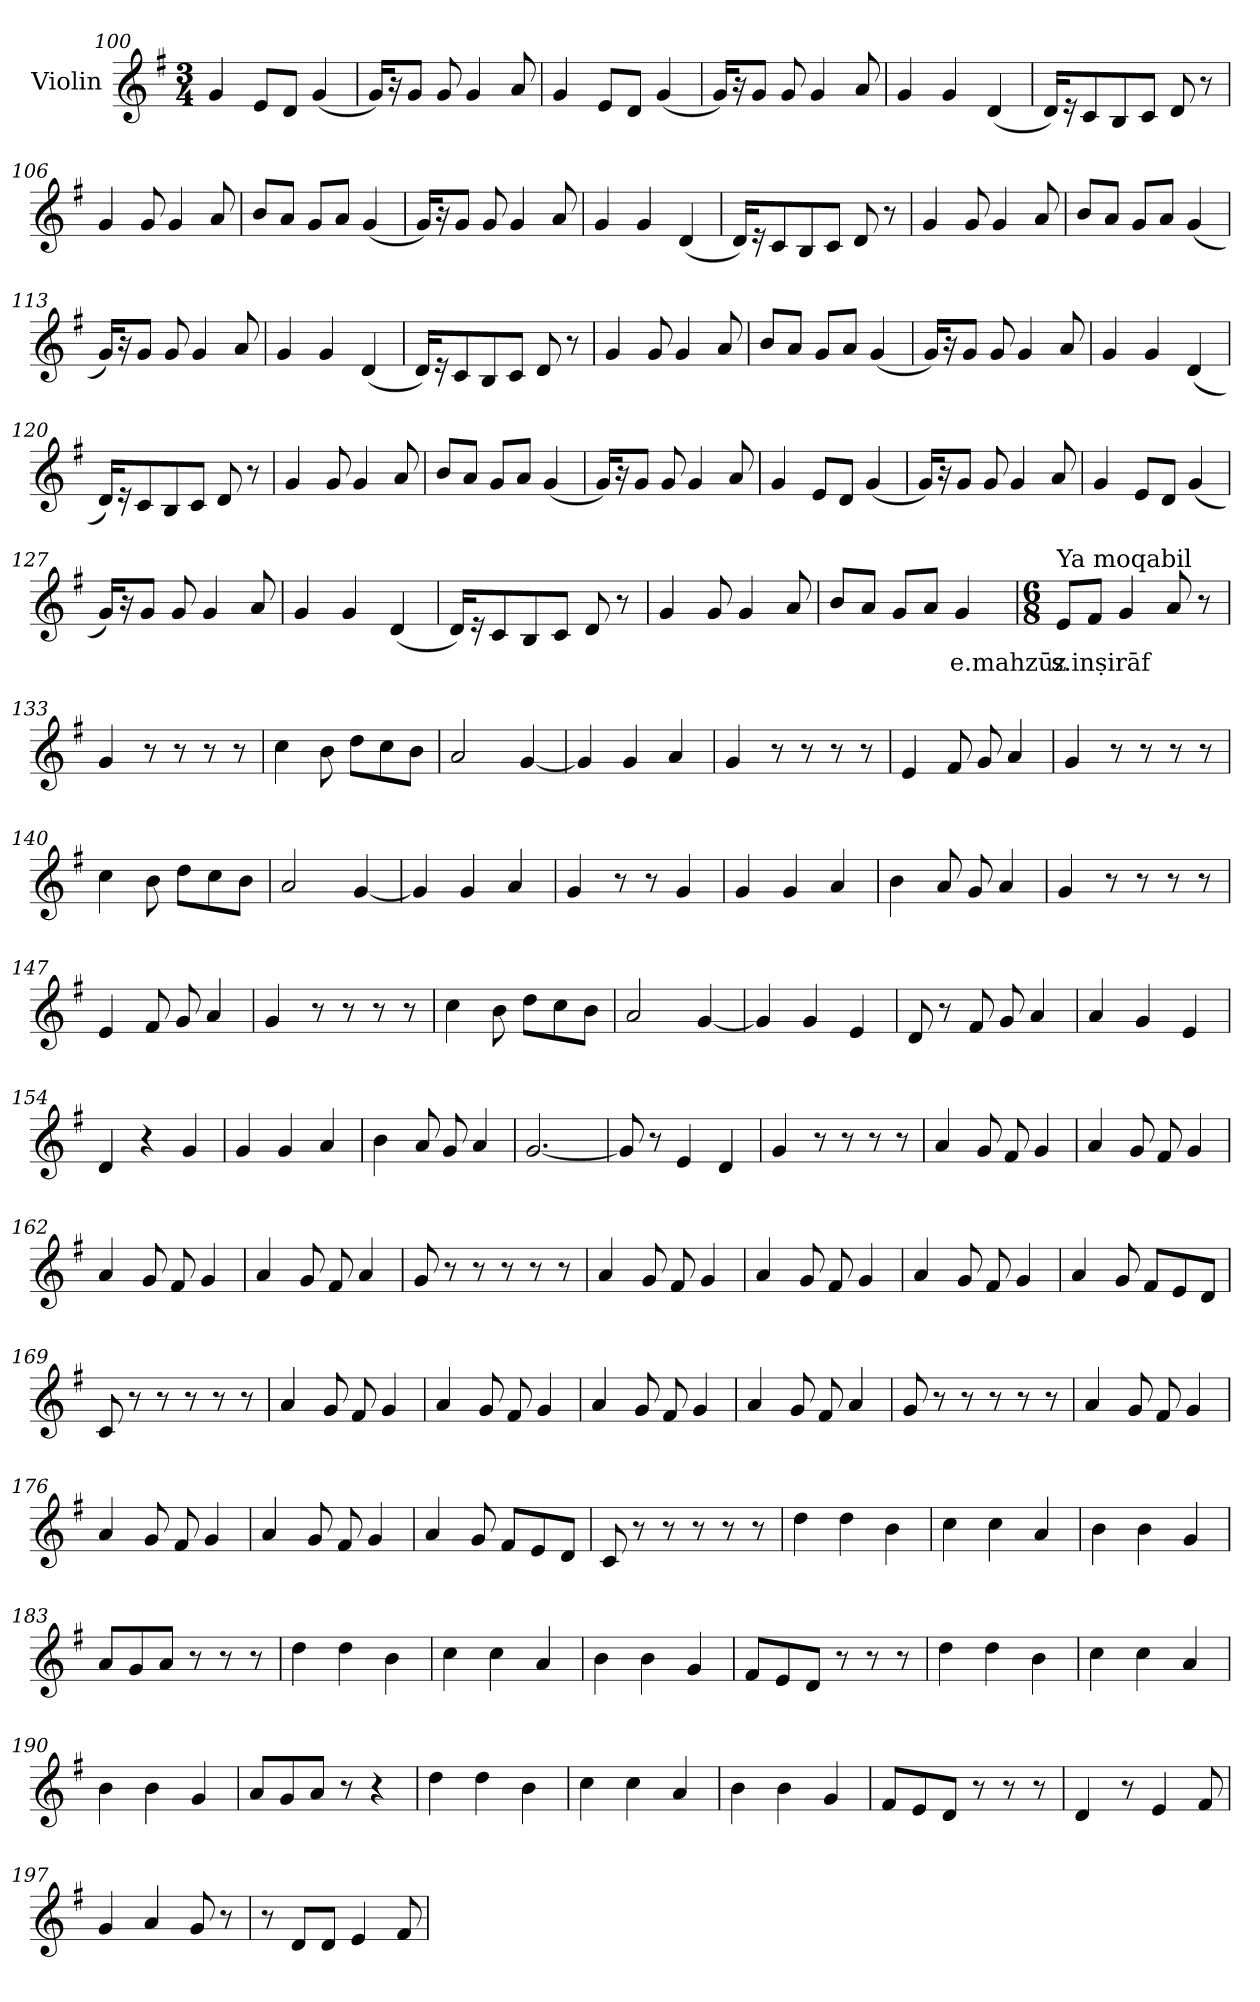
**kern	**text
*part1	*part1
*staff1	*staff1
*I"Violin	*
*clefG2	*
*k[f#]	*
*G:	*
*M3/4	*
=100	=100
4g/	.
8e/L	.
8d/J	.
(<4g/	.
=101	=101
16g/KL)	.
16r	.
8g/J	.
8g/	.
4g/	.
8a/	.
!!LO:LB:g=z
=102	=102
4g/	.
8e/L	.
8d/J	.
(<4g/	.
=103	=103
16g/KL)	.
16r	.
8g/J	.
8g/	.
4g/	.
8a/	.
=104	=104
4g/	.
4g/	.
(<4d/	.
=105	=105
16d/KL)	.
16r	.
8c/	.
8B/	.
8c/J	.
8d/	.
8r	.
=106	=106
4g/	.
8g/	.
4g/	.
8a/	.
=107	=107
8b/L	.
8a/J	.
8g/L	.
8a/J	.
(<4g/	.
!!LO:LB:g=z
=108	=108
16g/KL)	.
16r	.
8g/J	.
8g/	.
4g/	.
8a/	.
=109	=109
4g/	.
4g/	.
(<4d/	.
=110	=110
16d/KL)	.
16r	.
8c/	.
8B/	.
8c/J	.
8d/	.
8r	.
=111	=111
4g/	.
8g/	.
4g/	.
8a/	.
=112	=112
8b/L	.
8a/J	.
8g/L	.
8a/J	.
(<4g/	.
=113	=113
16g/KL)	.
16r	.
8g/J	.
8g/	.
4g/	.
8a/	.
!!LO:LB:g=z
=114	=114
4g/	.
4g/	.
(<4d/	.
=115	=115
16d/KL)	.
16r	.
8c/	.
8B/	.
8c/J	.
8d/	.
8r	.
=116	=116
4g/	.
8g/	.
4g/	.
8a/	.
=117	=117
8b/L	.
8a/J	.
8g/L	.
8a/J	.
(<4g/	.
=118	=118
16g/KL)	.
16r	.
8g/J	.
8g/	.
4g/	.
8a/	.
=119	=119
4g/	.
4g/	.
(<4d/	.
!!LO:LB:g=z
=120	=120
16d/KL)	.
16r	.
8c/	.
8B/	.
8c/J	.
8d/	.
8r	.
=121	=121
4g/	.
8g/	.
4g/	.
8a/	.
=122	=122
8b/L	.
8a/J	.
8g/L	.
8a/J	.
(<4g/	.
=123	=123
16g/KL)	.
16r	.
8g/J	.
8g/	.
4g/	.
8a/	.
=124	=124
4g/	.
8e/L	.
8d/J	.
(<4g/	.
=125	=125
16g/KL)	.
16r	.
8g/J	.
8g/	.
4g/	.
8a/	.
!!LO:LB:g=z
=126	=126
4g/	.
8e/L	.
8d/J	.
(<4g/	.
=127	=127
16g/KL)	.
16r	.
8g/J	.
8g/	.
4g/	.
8a/	.
=128	=128
4g/	.
4g/	.
(<4d/	.
=129	=129
16d/KL)	.
16r	.
8c/	.
8B/	.
8c/J	.
8d/	.
8r	.
=130	=130
4g/	.
8g/	.
4g/	.
8a/	.
=131	=131
8b/L	.
8a/J	.
8g/L	.
8a/J	.
!	!LO:LY:b
4g/	e.mahzūz
!!LO:LB:g=z
=132	=132
*M6/8	*
*MM120	*
!LO:TX:a:t=Ya moqabil	!
!	!LO:LY:b
8e/L	s.inṣirāf
8f#/J	.
4g/	.
8a/	.
8r	.
=133	=133
4g/	.
8r	.
8r	.
8r	.
8r	.
=134	=134
4cc\	.
8b\	.
8dd\L	.
8cc\	.
8b\J	.
=135	=135
2a/	.
[4g/	.
=136	=136
4g/]	.
4g/	.
4a/	.
=137	=137
4g/	.
8r	.
8r	.
8r	.
8r	.
!!LO:LB:g=z
=138	=138
4e/	.
8f#/	.
8g/	.
4a/	.
=139	=139
4g/	.
8r	.
8r	.
8r	.
8r	.
=140	=140
4cc\	.
8b\	.
8dd\L	.
8cc\	.
8b\J	.
=141	=141
2a/	.
[4g/	.
=142	=142
4g/]	.
4g/	.
4a/	.
=143	=143
4g/	.
8r	.
8r	.
4g/	.
=144	=144
4g/	.
4g/	.
4a/	.
!!LO:PB:g=z
=145	=145
4b\	.
8a/	.
8g/	.
4a/	.
=146	=146
4g/	.
8r	.
8r	.
8r	.
8r	.
=147	=147
4e/	.
8f#/	.
8g/	.
4a/	.
=148	=148
4g/	.
8r	.
8r	.
8r	.
8r	.
=149	=149
4cc\	.
8b\	.
8dd\L	.
8cc\	.
8b\J	.
=150	=150
2a/	.
[4g/	.
=151	=151
4g/]	.
4g/	.
4e/	.
!!LO:LB:g=z
=152	=152
8d/	.
8r	.
8f#/	.
8g/	.
4a/	.
=153	=153
4a/	.
4g/	.
4e/	.
=154	=154
4d/	.
4r	.
4g/	.
=155	=155
4g/	.
4g/	.
4a/	.
=156	=156
4b\	.
8a/	.
8g/	.
4a/	.
=157	=157
[2.g/	.
=158	=158
8g/]	.
8r	.
4e/	.
4d/	.
!!LO:LB:g=z
=159	=159
4g/	.
8r	.
8r	.
8r	.
8r	.
=160	=160
4a/	.
8g/	.
8f#/	.
4g/	.
=161	=161
4a/	.
8g/	.
8f#/	.
4g/	.
=162	=162
4a/	.
8g/	.
8f#/	.
4g/	.
=163	=163
4a/	.
8g/	.
8f#/	.
4a/	.
=164	=164
8g/	.
8r	.
8r	.
8r	.
8r	.
8r	.
!!LO:LB:g=z
=165	=165
4a/	.
8g/	.
8f#/	.
4g/	.
=166	=166
4a/	.
8g/	.
8f#/	.
4g/	.
=167	=167
4a/	.
8g/	.
8f#/	.
4g/	.
=168	=168
4a/	.
8g/	.
8f#/L	.
8e/	.
8d/J	.
=169	=169
8c/	.
8r	.
8r	.
8r	.
8r	.
8r	.
=170	=170
4a/	.
8g/	.
8f#/	.
4g/	.
!!LO:LB:g=z
=171	=171
4a/	.
8g/	.
8f#/	.
4g/	.
=172	=172
4a/	.
8g/	.
8f#/	.
4g/	.
=173	=173
4a/	.
8g/	.
8f#/	.
4a/	.
=174	=174
8g/	.
8r	.
8r	.
8r	.
8r	.
8r	.
=175	=175
4a/	.
8g/	.
8f#/	.
4g/	.
=176	=176
4a/	.
8g/	.
8f#/	.
4g/	.
!!LO:LB:g=z
=177	=177
4a/	.
8g/	.
8f#/	.
4g/	.
=178	=178
4a/	.
8g/	.
8f#/L	.
8e/	.
8d/J	.
=179	=179
8c/	.
8r	.
8r	.
8r	.
8r	.
8r	.
=180	=180
4dd\	.
4dd\	.
4b\	.
=181	=181
4cc\	.
4cc\	.
4a/	.
=182	=182
4b\	.
4b\	.
4g/	.
!!LO:LB:g=z
=183	=183
8a/L	.
8g/	.
8a/J	.
8r	.
8r	.
8r	.
=184	=184
4dd\	.
4dd\	.
4b\	.
=185	=185
4cc\	.
4cc\	.
4a/	.
=186	=186
4b\	.
4b\	.
4g/	.
=187	=187
8f#/L	.
8e/	.
8d/J	.
8r	.
8r	.
8r	.
=188	=188
4dd\	.
4dd\	.
4b\	.
!!LO:LB:g=z
=189	=189
4cc\	.
4cc\	.
4a/	.
=190	=190
4b\	.
4b\	.
4g/	.
=191	=191
8a/L	.
8g/	.
8a/J	.
8r	.
4r	.
=192	=192
4dd\	.
4dd\	.
4b\	.
=193	=193
4cc\	.
4cc\	.
4a/	.
=194	=194
4b\	.
4b\	.
4g/	.
=195	=195
8f#/L	.
8e/	.
8d/J	.
8r	.
8r	.
8r	.
!!LO:PB:g=z
=196	=196
4d/	.
8r	.
4e/	.
8f#/	.
=197	=197
4g/	.
4a/	.
8g/	.
8r	.
=198	=198
8r	.
8d/L	.
8d/J	.
4e/	.
8f#/	.
=	=
*-	*-
